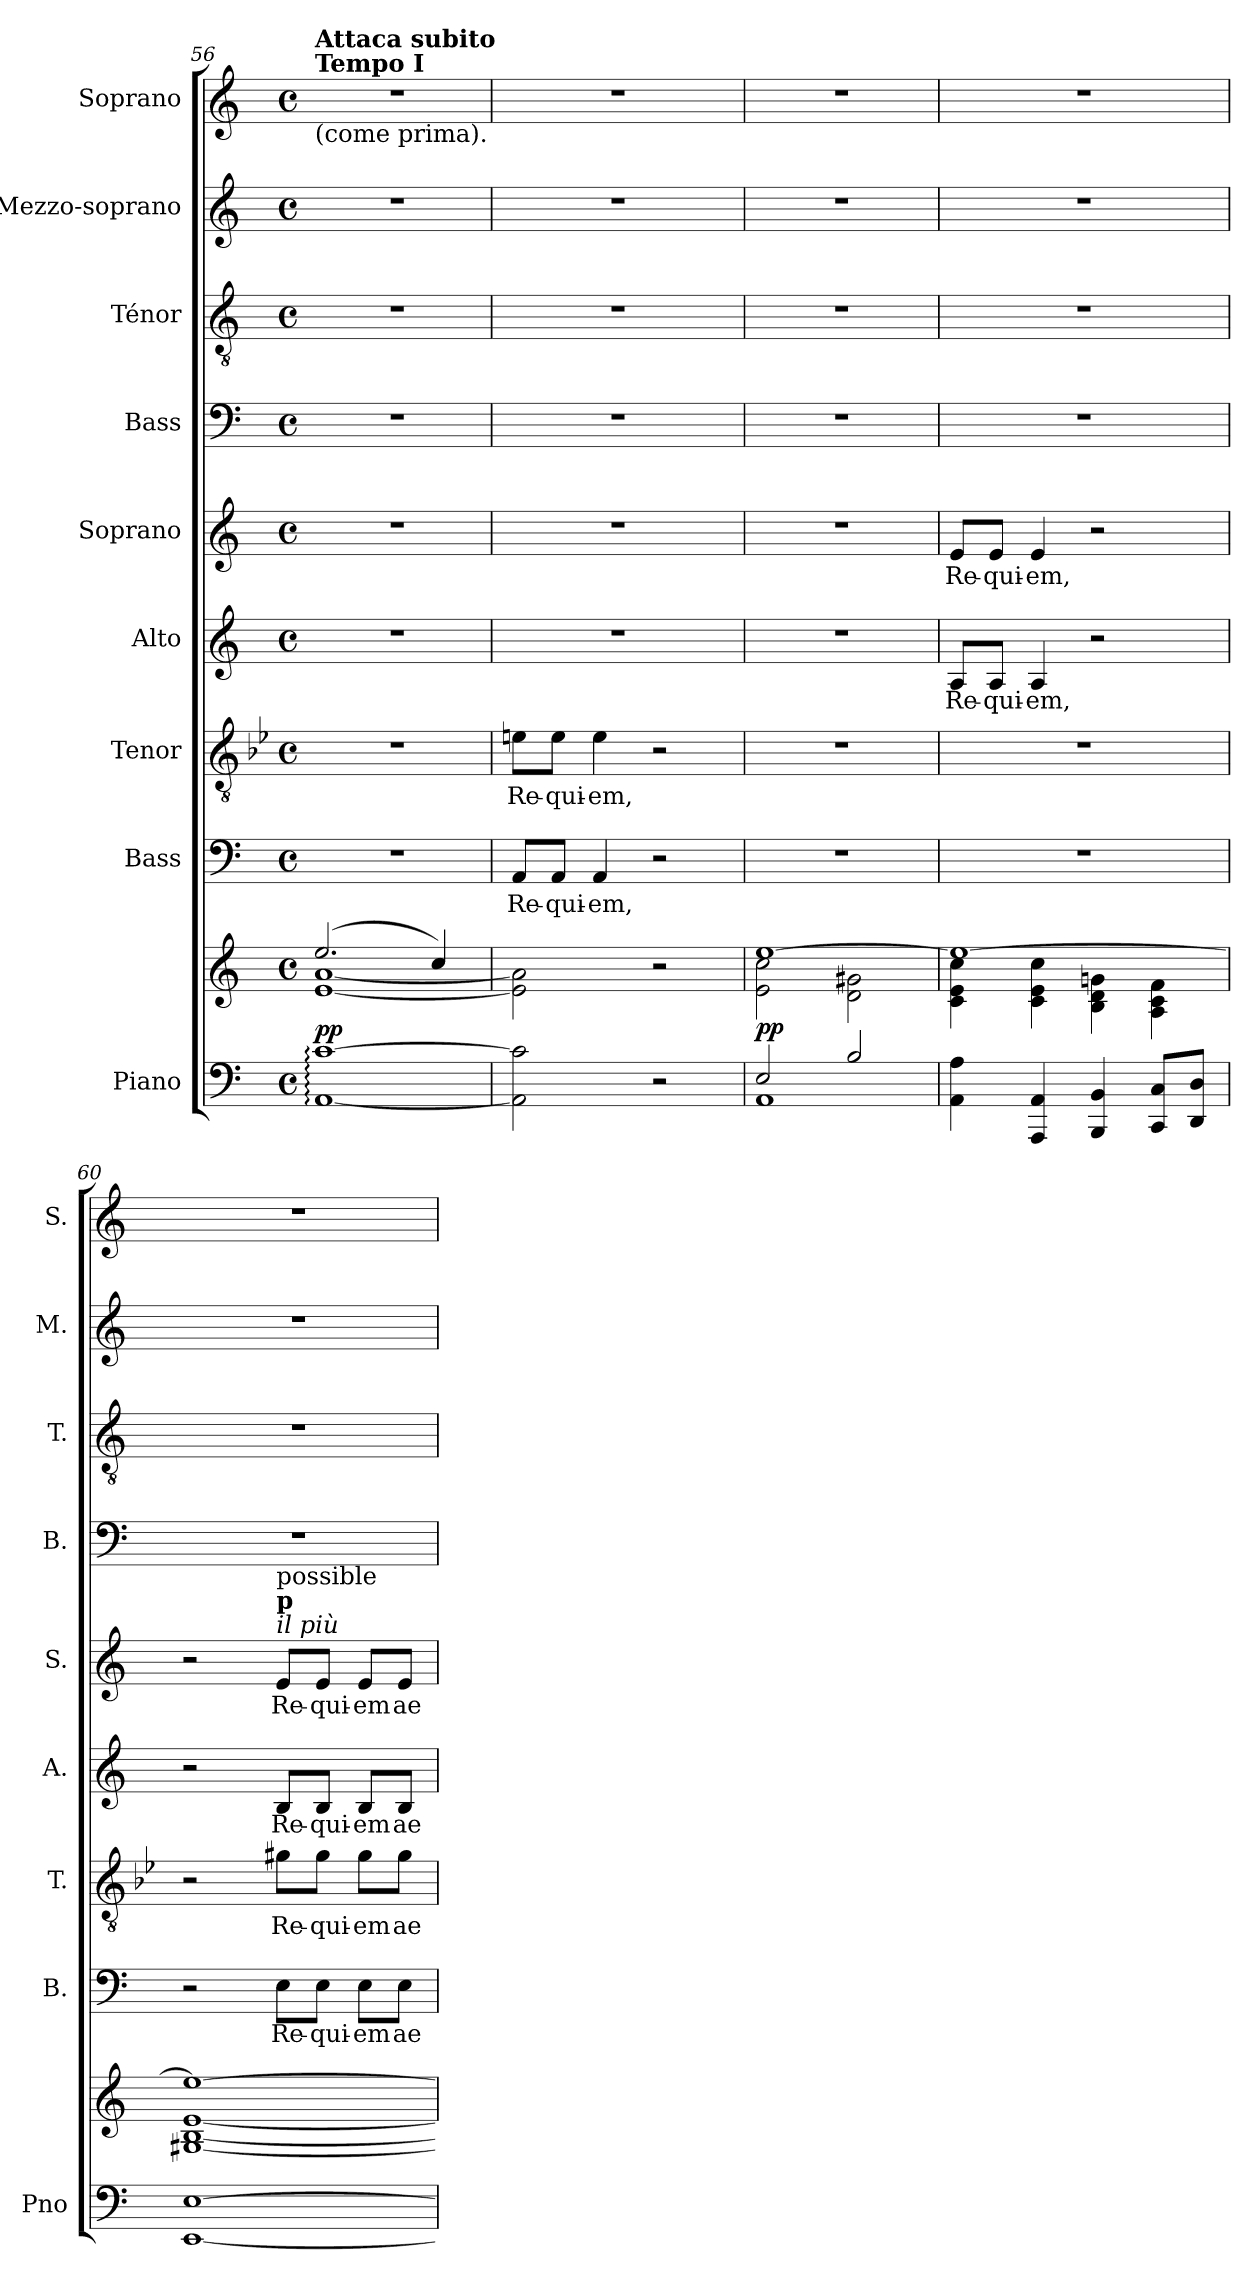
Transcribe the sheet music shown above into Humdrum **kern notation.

**kern	**kern	**dynam	**kern	**text	**dynam	**kern	**text	**dynam	**kern	**text	**dynam	**kern	**text	**dynam	**kern	**kern	**kern	**kern
*part9	*part9	*part9	*part8	*part8	*part8	*part7	*part7	*part7	*part6	*part6	*part6	*part5	*part5	*part5	*part4	*part3	*part2	*part1
*staff10	*staff9	*staff9/10	*staff8	*staff8	*staff8	*staff7	*staff7	*staff7	*staff6	*staff6	*staff6	*staff5	*staff5	*staff5	*staff4	*staff3	*staff2	*staff1
*I"Piano	*	*	*I"Bass	*	*	*I"Tenor	*	*	*I"Alto	*	*	*I"Soprano	*	*	*I"Bass	*I"Ténor	*I"Mezzo-soprano	*I"Soprano
*I'Pno	*	*	*I'B.	*	*	*I'T.	*	*	*I'A.	*	*	*I'S.	*	*	*I'B.	*I'T.	*I'M.	*I'S.
!!LO:PB:g=z
*clefF4	*clefG2	*	*clefF4	*	*	*clefGv2	*	*	*clefG2	*	*	*clefG2	*	*	*clefF4	*clefGv2	*clefG2	*clefG2
*	*	*	*	*	*	*ITrd8c14	*	*	*	*	*	*	*	*	*	*	*	*
*k[]	*k[]	*	*k[]	*	*	*k[b-e-]	*	*	*k[]	*	*	*k[]	*	*	*k[]	*k[]	*k[]	*k[]
*M4/4	*M4/4	*	*M4/4	*	*	*M4/4	*	*	*M4/4	*	*	*M4/4	*	*	*M4/4	*M4/4	*M4/4	*M4/4
*met(c)	*met(c)	*	*met(c)	*	*	*met(c)	*	*	*met(c)	*	*	*met(c)	*	*	*met(c)	*met(c)	*met(c)	*met(c)
*MM80	*MM80	*	*MM80	*	*	*MM80	*	*	*MM80	*	*	*MM80	*	*	*MM80	*MM80	*MM80	*MM80
=56	=56	=56	=56	=56	=56	=56	=56	=56	=56	=56	=56	=56	=56	=56	=56	=56	=56	=56
*	*^	*	*	*	*	*	*	*	*	*	*	*	*	*	*	*	*	*
!	!	!	!	!	!	!	!	!	!	!	!	!	!	!	!	!	!	!	!LO:TX:a:B:t=Tempo I
!	!	!	!	!	!	!	!	!	!	!	!	!	!	!	!	!	!	!	!LO:TX:a:B:t=Attaca subito
!	!	!	!	!	!	!	!	!	!	!	!	!	!	!	!	!	!	!	!LO:TX:b:t=(come prima).
!	!	!	!LO:DY:a=2	!	!	!	!	!	!	!	!	!	!	!	!	!	!	!	!
[1AA: [1c:	(2.ee/	[1e [1a	pp	1r	.	.	1r	.	.	1r	.	.	1r	.	.	1r	1r	1r	1r
.	4cc/)	.	.	.	.	.	.	.	.	.	.	.	.	.	.	.	.	.	.
=57	=57	=57	=57	=57	=57	=57	=57	=57	=57	=57	=57	=57	=57	=57	=57	=57	=57	=57	=57
!	!	!	!	!	!LO:LY:b	!LO:DY:a	!	!LO:LY:b	!	!	!	!	!	!	!	!	!	!	!
2AA\] 2c\]	2ryy	2e\] 2a\]	.	8AA/L	Re-	other-dynamics	8Eni\L	Re-	.	1r	.	.	1r	.	.	1r	1r	1r	1r
!	!	!	!	!	!LO:LY:b	!	!	!LO:LY:b	!LO:DY:a	!	!	!	!	!	!	!	!	!	!
.	.	.	.	8AA/J	-qui-	.	8Ei\J	-qui-	other-dynamics	.	.	.	.	.	.	.	.	.	.
!	!	!	!	!	!LO:LY:b	!	!	!LO:LY:b	!	!	!	!	!	!	!	!	!	!	!
.	.	.	.	4AA/	-em,	.	4Ei\	-em,	.	.	.	.	.	.	.	.	.	.	.
2r	2r	2ryy	.	2r	.	.	2r	.	.	.	.	.	.	.	.	.	.	.	.
=58	=58	=58	=58	=58	=58	=58	=58	=58	=58	=58	=58	=58	=58	=58	=58	=58	=58	=58	=58
*^	*	*	*	*	*	*	*	*	*	*	*	*	*	*	*	*	*	*	*
!	!	!	!	!LO:DY:a=2	!	!	!	!	!	!	!	!	!	!	!	!	!	!	!	!
2E/	1AA	[1ee	2e\ 2cc\	pp	1r	.	.	1r	.	.	1r	.	.	1r	.	.	1r	1r	1r	1r
2B/	.	.	2d\ 2g#X\	.	.	.	.	.	.	.	.	.	.	.	.	.	.	.	.	.
*v	*v	*	*	*	*	*	*	*	*	*	*	*	*	*	*	*	*	*	*	*
=59	=59	=59	=59	=59	=59	=59	=59	=59	=59	=59	=59	=59	=59	=59	=59	=59	=59	=59	=59
!	!	!	!	!	!	!	!	!	!	!	!LO:LY:b	!	!	!LO:LY:b	!LO:DY:a	!	!	!	!
4AA\ 4A\	1ee_	4c\ 4e\ 4cc\	.	1r	.	.	1r	.	.	8A/L	Re-	.	8e/L	Re-	other-dynamics	1r	1r	1r	1r
!	!	!	!	!	!	!	!	!	!	!	!LO:LY:b	!LO:DY:a	!	!LO:LY:b	!	!	!	!	!
.	.	.	.	.	.	.	.	.	.	8A/J	-qui-	other-dynamics	8e/J	-qui-	.	.	.	.	.
!	!	!	!	!	!	!	!	!	!	!	!LO:LY:b	!	!	!LO:LY:b	!	!	!	!	!
4AAA/ 4AA/	.	4c\ 4e\ 4cc\	.	.	.	.	.	.	.	4A/	-em,	.	4e/	-em,	.	.	.	.	.
4BBB/ 4BB/	.	4B\ 4d\ 4gn\	.	.	.	.	.	.	.	2r	.	.	2r	.	.	.	.	.	.
8CC/ 8C/L	.	4A\ 4c\ 4f\	.	.	.	.	.	.	.	.	.	.	.	.	.	.	.	.	.
8DD/ 8D/J	.	.	.	.	.	.	.	.	.	.	.	.	.	.	.	.	.	.	.
=60	=60	=60	=60	=60	=60	=60	=60	=60	=60	=60	=60	=60	=60	=60	=60	=60	=60	=60	=60
[1EE [1E	1ee_	[1G#X [1B [1e	.	2r	.	.	2r	.	.	2r	.	.	2r	.	.	1r	1r	1r	1r
!	!	!	!	!	!	!	!	!	!	!	!	!	!LO:TX:a:i:t=il più	!	!	!	!	!	!
!	!	!	!	!	!	!	!	!	!	!	!	!	!LO:TX:a:B:t=p	!	!	!	!	!	!
!	!	!	!	!	!	!	!	!	!	!	!	!	!LO:TX:a:t=possible	!	!	!	!	!	!
!	!	!	!	!	!LO:LY:b	!	!	!LO:LY:b	!	!	!LO:LY:b	!	!	!LO:LY:b	!	!	!	!	!
.	.	.	.	8E\L	Re-	.	8G#Xi\L	Re-	.	8B/L	Re-	.	8e/L	Re-	.	.	.	.	.
!	!	!	!	!	!LO:LY:b	!	!	!LO:LY:b	!	!	!LO:LY:b	!	!	!LO:LY:b	!	!	!	!	!
.	.	.	.	8E\J	-qui-	.	8G#i\J	-qui-	.	8B/J	-qui-	.	8e/J	-qui-	.	.	.	.	.
!	!	!	!	!	!LO:LY:b	!	!	!LO:LY:b	!	!	!LO:LY:b	!	!	!LO:LY:b	!	!	!	!	!
.	.	.	.	8E\L	-em	.	8G#i\L	-em	.	8B/L	-em	.	8e/L	-em	.	.	.	.	.
!	!	!	!	!	!LO:LY:b	!	!	!LO:LY:b	!	!	!LO:LY:b	!	!	!LO:LY:b	!	!	!	!	!
.	.	.	.	8E\J	ae-	.	8G#i\J	ae-	.	8B/J	ae-	.	8e/J	ae-	.	.	.	.	.
*	*v	*v	*	*	*	*	*	*	*	*	*	*	*	*	*	*	*	*	*
=	=	=	=	=	=	=	=	=	=	=	=	=	=	=	=	=	=	=
*-	*-	*-	*-	*-	*-	*-	*-	*-	*-	*-	*-	*-	*-	*-	*-	*-	*-	*-
